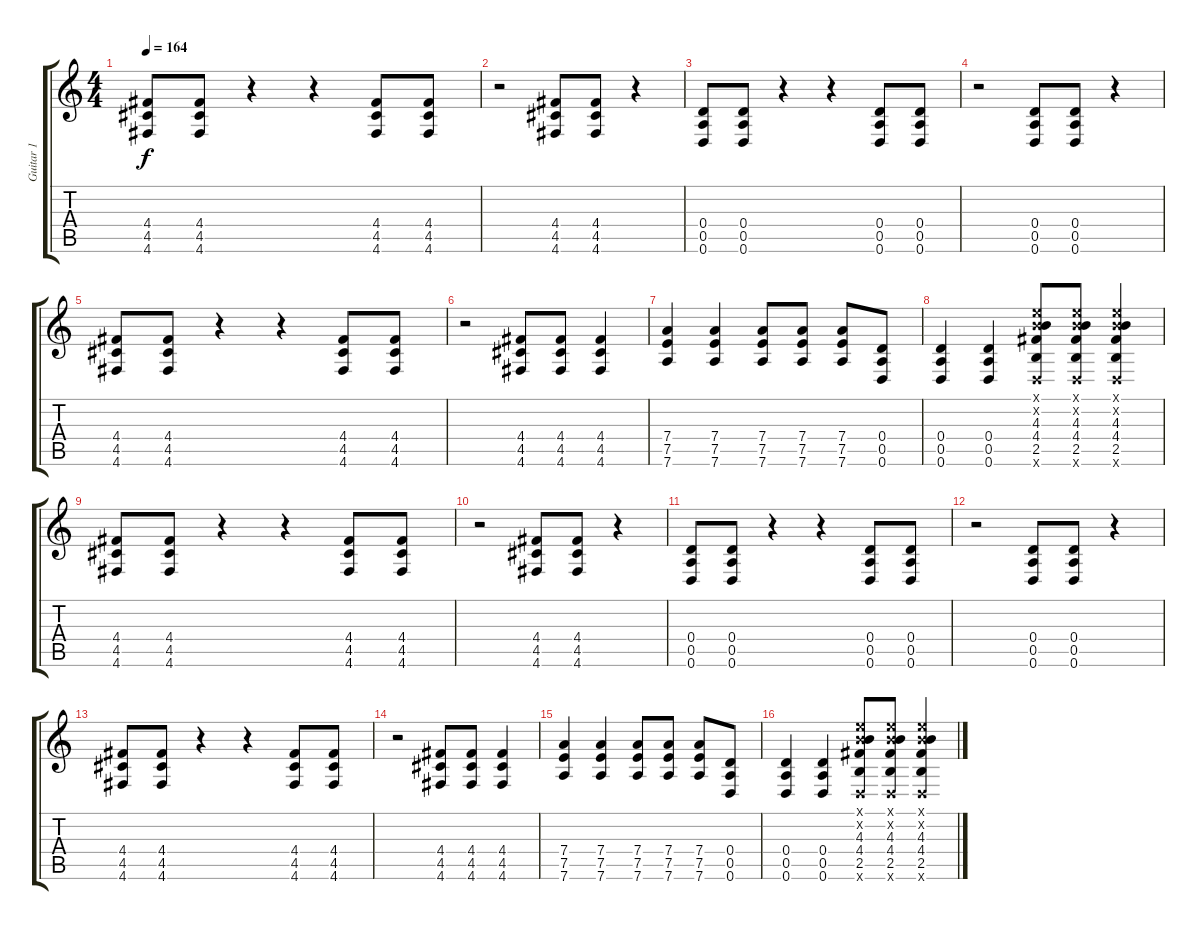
\track ("Guitar 1" "Guitar 1") {instrument overdrivenguitar}
\staff {score tabs}
\tuning (E4 B3 G3 D3 A2 D2) {hide}
\ts (4 4)
\tempo 164
\clef g2
\ks c
(4.4 4.5 4.6).8{dy f} (4.4 4.5 4.6).8 r.4 r.4 (4.4 4.5 4.6).8 (4.4 4.5 4.6).8 |
r.2 (4.4 4.5 4.6).8 (4.4 4.5 4.6).8 r.4 |
(0.4 0.5 0.6).8 (0.4 0.5 0.6).8 r.4 r.4 (0.4 0.5 0.6).8 (0.4 0.5 0.6).8 |
r.2 (0.4 0.5 0.6).8 (0.4 0.5 0.6).8 r.4 |
(4.4 4.5 4.6).8 (4.4 4.5 4.6).8 r.4 r.4 (4.4 4.5 4.6).8 (4.4 4.5 4.6).8 |
r.2 (4.4 4.5 4.6).8 (4.4 4.5 4.6).8 (4.4 4.5 4.6).4 |
(7.4 7.5 7.6).4 (7.4 7.5 7.6).4 (7.4 7.5 7.6).8 (7.4 7.5 7.6).8 (7.4 7.5 7.6).8 (0.4 0.5 0.6).8 |
(0.4 0.5 0.6).4 (0.4 0.5 0.6).4 (0.1{x} 0.2{x} 4.3 4.4 2.5 0.6{x}).8 (0.1{x} 0.2{x} 4.3 4.4 2.5 0.6{x}).8 (0.1{x} 0.2{x} 4.3 4.4 2.5 0.6{x}).4 |
(4.4 4.5 4.6).8 (4.4 4.5 4.6).8 r.4 r.4 (4.4 4.5 4.6).8 (4.4 4.5 4.6).8 |
r.2 (4.4 4.5 4.6).8 (4.4 4.5 4.6).8 r.4 |
(0.4 0.5 0.6).8 (0.4 0.5 0.6).8 r.4 r.4 (0.4 0.5 0.6).8 (0.4 0.5 0.6).8 |
r.2 (0.4 0.5 0.6).8 (0.4 0.5 0.6).8 r.4 |
(4.4 4.5 4.6).8 (4.4 4.5 4.6).8 r.4 r.4 (4.4 4.5 4.6).8 (4.4 4.5 4.6).8 |
r.2 (4.4 4.5 4.6).8 (4.4 4.5 4.6).8 (4.4 4.5 4.6).4 |
(7.4 7.5 7.6).4 (7.4 7.5 7.6).4 (7.4 7.5 7.6).8 (7.4 7.5 7.6).8 (7.4 7.5 7.6).8 (0.4 0.5 0.6).8 |
(0.4 0.5 0.6).4 (0.4 0.5 0.6).4 (0.1{x} 0.2{x} 4.3 4.4 2.5 0.6{x}).8 (0.1{x} 0.2{x} 4.3 4.4 2.5 0.6{x}).8 (0.1{x} 0.2{x} 4.3 4.4 2.5 0.6{x}).4
